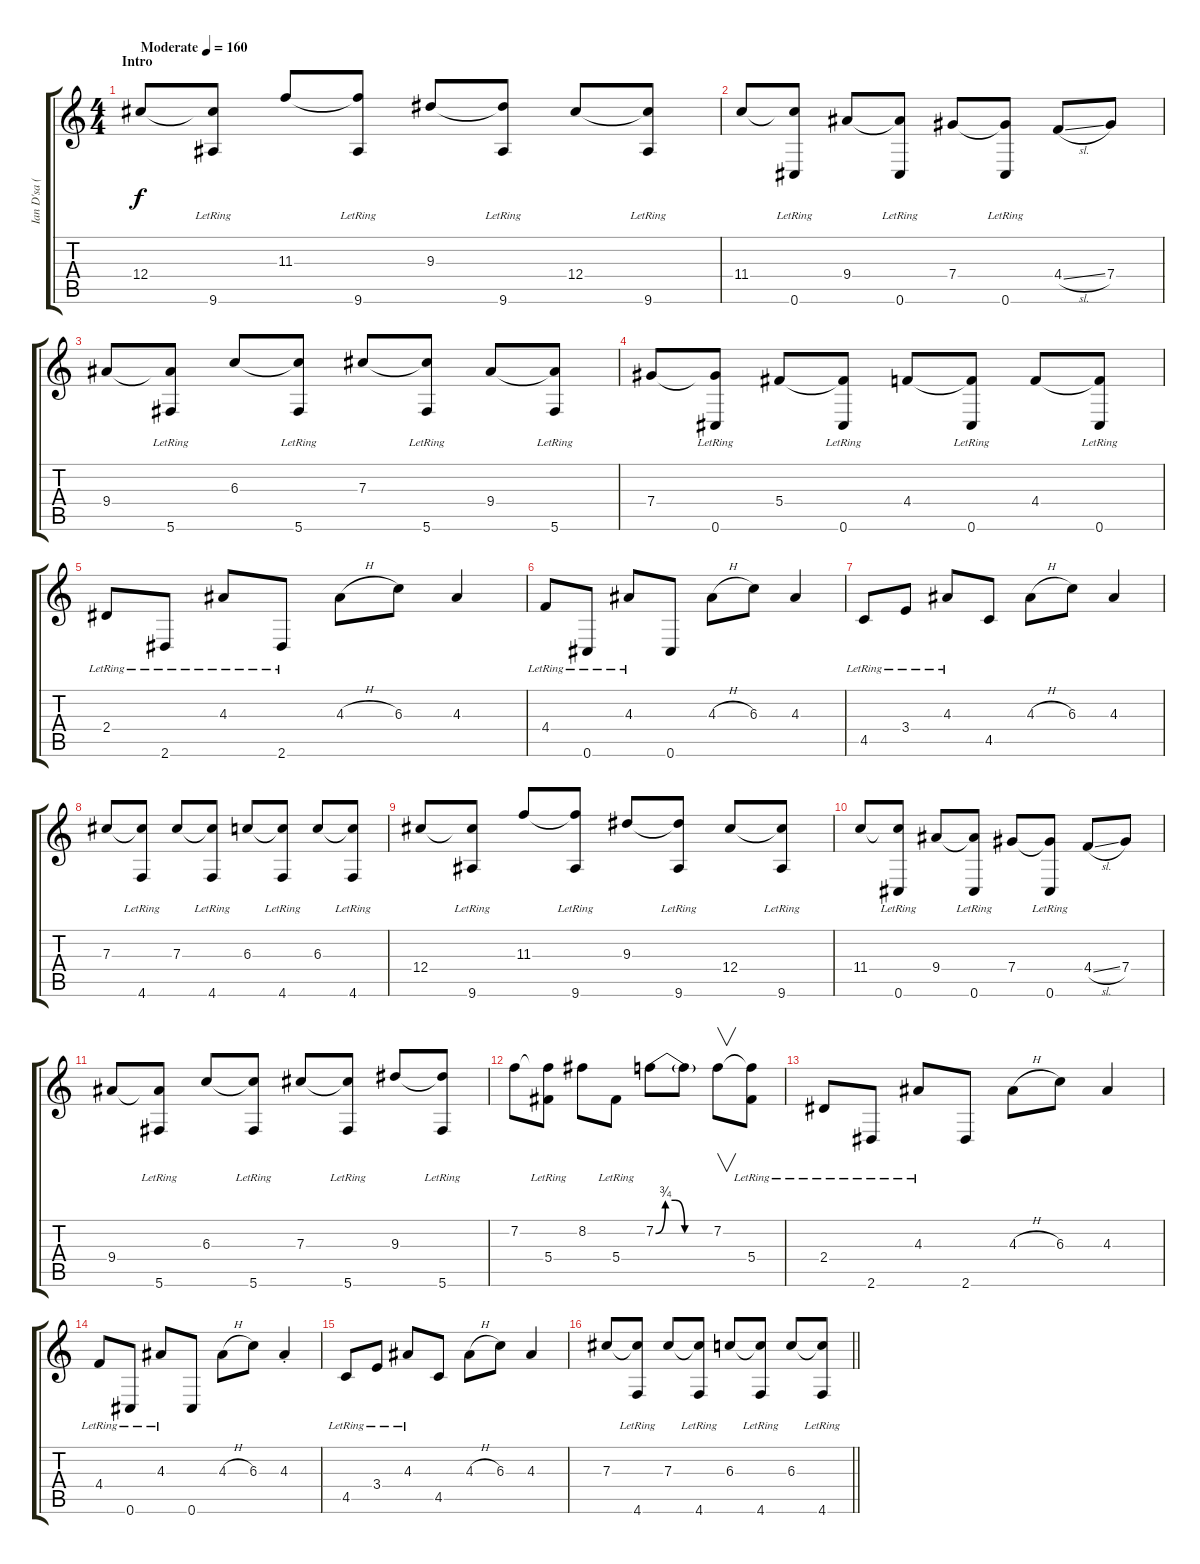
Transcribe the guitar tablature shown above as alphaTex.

\track ("Ian D'sa (Lead Guitar)" "Ian D'sa (") {instrument overdrivenguitar}
\staff {score tabs}
\tuning (Eb4 Bb3 Gb3 Db3 Ab2 Db2) {hide}
\ts (4 4)
\section ("" "Intro")
\tempo (160 "Moderate")
\clef g2
\ks c
12.4.8{dy f instrument overdrivenguitar} (12.4{t} 9.6{lr}).8 11.3.8 (11.3{t} 9.6{lr}).8 9.3.8 (9.3{t} 9.6{lr}).8 12.4.8 (12.4{t} 9.6{lr}).8 |
11.4.8 (11.4{t} 0.6{lr}).8 9.4.8 (9.4{t} 0.6{lr}).8 7.4.8 (7.4{t} 0.6{lr}).8 4.4{sl}.8 7.4.8 |
9.4.8 (9.4{t} 5.6{lr}).8 6.3.8 (6.3{t} 5.6{lr}).8 7.3.8 (7.3{t} 5.6{lr}).8 9.4.8 (9.4{t} 5.6{lr}).8 |
7.4.8 (7.4{t} 0.6{lr}).8 5.4.8 (5.4{t} 0.6{lr}).8 4.4.8 (4.4{t} 0.6{lr}).8 4.4.8 (4.4{t} 0.6{lr}).8 |
2.4{lr}.8 2.6{lr}.8 4.3{lr}.8 2.6{lr}.8 4.3{h}.8 6.3.8 4.3.4 |
4.4{lr}.8 0.6{lr}.8 4.3{lr}.8 0.6.8 4.3{h}.8 6.3.8 4.3.4 |
4.5{lr}.8 3.4{lr}.8 4.3{lr}.8 4.5.8 4.3{h}.8 6.3.8 4.3.4 |
7.3.8 (7.3{t} 4.6{lr}).8 7.3.8 (7.3{t} 4.6{lr}).8 6.3.8 (6.3{t} 4.6{lr}).8 6.3.8 (6.3{t} 4.6{lr}).8 |
12.4.8 (12.4{t} 9.6{lr}).8 11.3.8 (11.3{t} 9.6{lr}).8 9.3.8 (9.3{t} 9.6{lr}).8 12.4.8 (12.4{t} 9.6{lr}).8 |
11.4.8 (11.4{t} 0.6{lr}).8 9.4.8 (9.4{t} 0.6{lr}).8 7.4.8 (7.4{t} 0.6{lr}).8 4.4{sl}.8 7.4.8 |
9.4.8 (9.4{t} 5.6{lr}).8 6.3.8 (6.3{t} 5.6{lr}).8 7.3.8 (7.3{t} 5.6{lr}).8 9.3.8 (9.3{t} 5.6{lr}).8 |
7.2.8 (7.2{t} 5.4{lr}).8 8.2.8 5.4{lr}.8 7.2{be (custom 0 0 10 3 20 3 30 0 60 0)}.8 7.2{t}.8 7.2.8{v} (7.2{t} 5.4{lr}).8 |
2.4{lr}.8 2.6{lr}.8 4.3{lr}.8 2.6.8 4.3{h}.8 6.3.8 4.3.4 |
4.4{lr}.8 0.6{lr}.8 4.3{lr}.8 0.6.8 4.3{h}.8 6.3.8 4.3{st}.4 |
4.5{lr}.8 3.4{lr}.8 4.3{lr}.8 4.5.8 4.3{h}.8 6.3.8 4.3.4 |
\barLineRight lightlight
7.3.8 (7.3{t} 4.6{lr}).8 7.3.8 (7.3{t} 4.6{lr}).8 6.3.8 (6.3{t} 4.6{lr}).8 6.3.8 (6.3{t} 4.6{lr}).8
